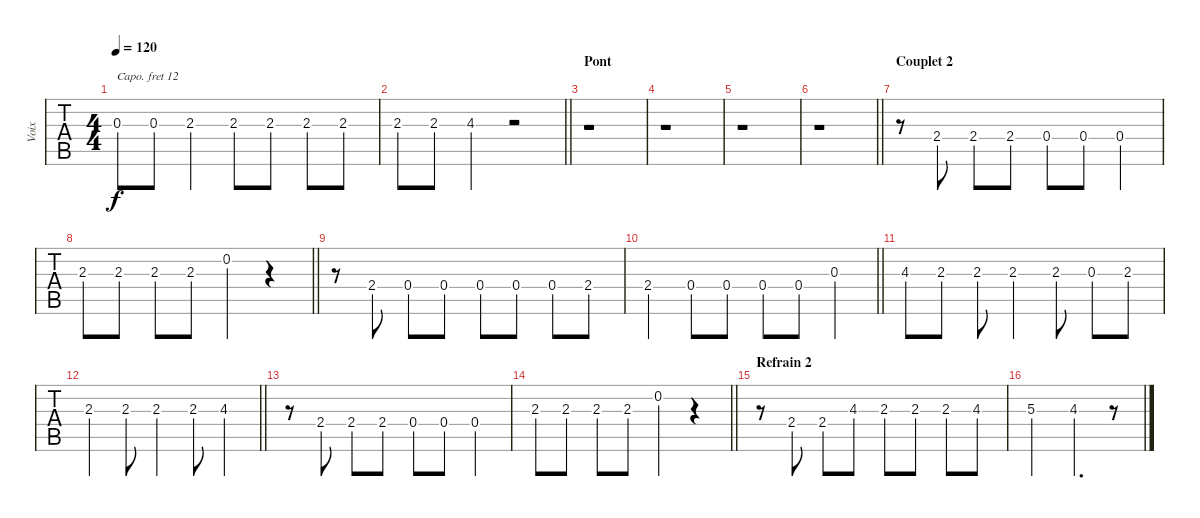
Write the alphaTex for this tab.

\track ("Voix" "Voix") {instrument flute}
\staff {tabs}
\capo 12
\tuning (E4 B3 G3 D3 A2 E2) {hide}
\ts (4 4)
\tempo 120
\clef g2
\ks c
0.3.8{dy f} 0.3.8 2.3.4 2.3.8 2.3.8 2.3.8 2.3.8 |
\barLineRight lightlight
2.3.8 2.3.8 4.3.4 r.2 |
\section ("" "Pont")
r.1 |
r.1 |
r.1 |
\barLineRight lightlight
r.1 |
\section ("" "Couplet 2")
r.8 2.4.8 2.4.8 2.4.8 0.4.8 0.4.8 0.4.4 |
\barLineRight lightlight
2.3.8 2.3.8 2.3.8 2.3.8 0.2.4 r.4 |
r.8 2.4.8 0.4.8 0.4.8 0.4.8 0.4.8 0.4.8 2.4.8 |
\barLineRight lightlight
2.4.4 0.4.8 0.4.8 0.4.8 0.4.8 0.3.4 |
4.3.8 2.3.8 2.3.8 2.3.4 2.3.8 0.3.8 2.3.8 |
\barLineRight lightlight
2.3.4 2.3.8 2.3.4 2.3.8 4.3.4 |
r.8 2.4.8 2.4.8 2.4.8 0.4.8 0.4.8 0.4.4 |
\barLineRight lightlight
2.3.8 2.3.8 2.3.8 2.3.8 0.2.4 r.4 |
\section ("" "Refrain 2")
r.8 2.4.8 2.4.8 4.3.8 2.3.8 2.3.8 2.3.8 4.3.8 |
5.3.2 4.3.4{d} r.8
